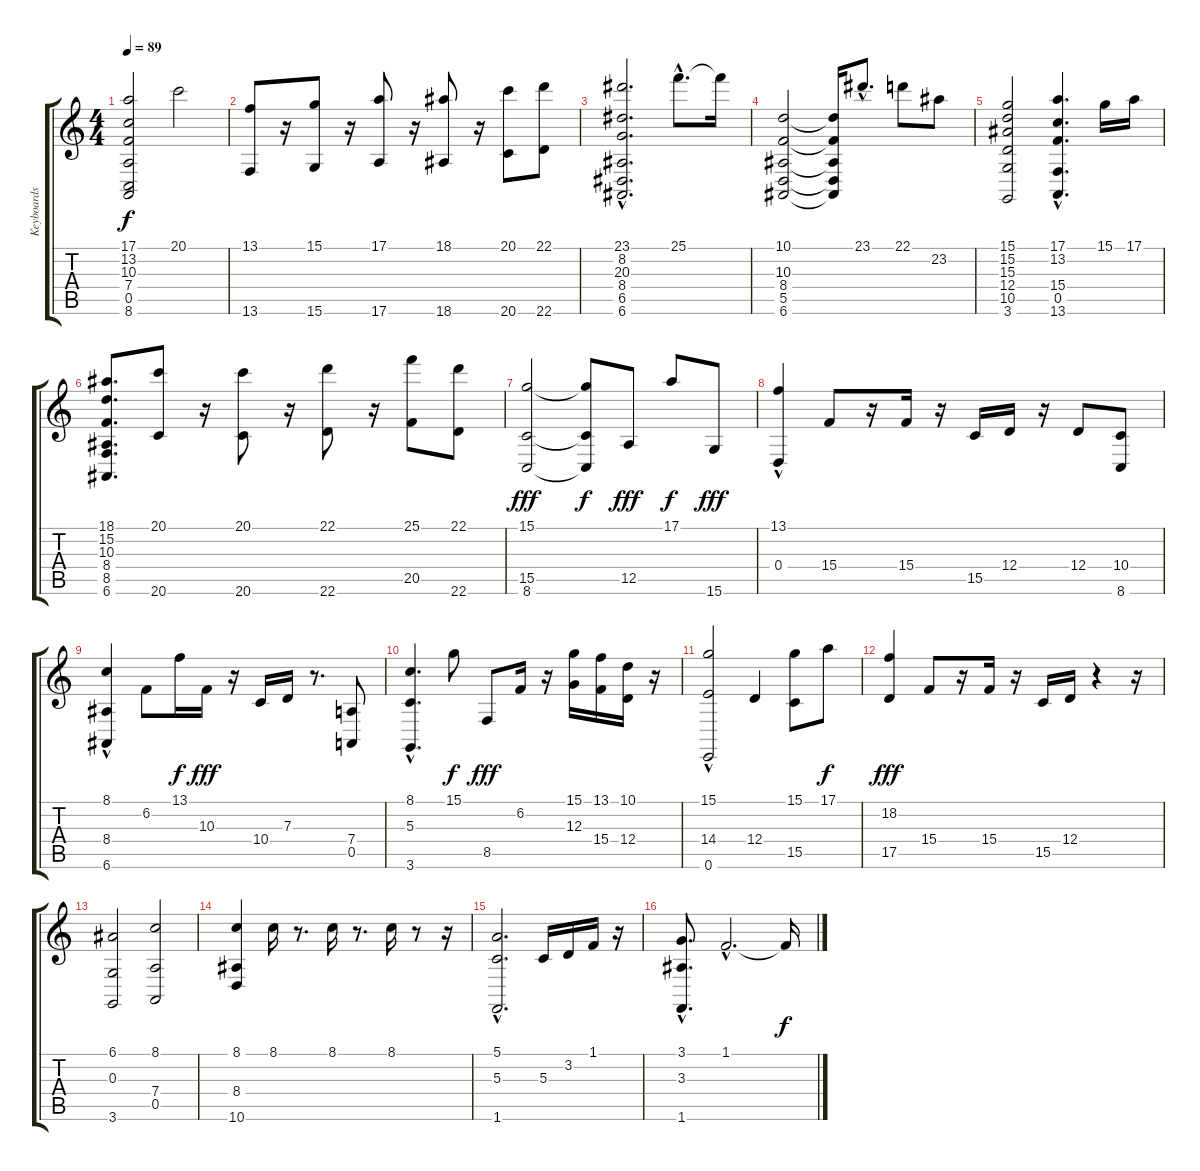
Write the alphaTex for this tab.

\track ("Keyboards" "Keyboards") {instrument stringensemble1}
\staff {score tabs}
\tuning (E4 B3 G3 D3 A2 E2) {hide}
\ts (4 4)
\tempo 89
\clef g2
\ks c
(17.1 13.2 10.3 7.4 0.5 8.6).2{dy f} 20.1.2 |
(13.1 13.6).8 r.16 (15.1 15.6).8 r.16 (17.1 17.6).8 r.16 (18.1 18.6).8 r.16 (20.1 20.6).8 (22.1 22.6).8 |
(23.1{hac} 8.2 20.3 8.4 6.5 6.6).2{d} 25.1{hac}.8{d} 25.1{t}.16 |
(10.1 10.3 8.4 5.5 6.6).2 (10.1{t} 10.3{t} 8.4{t} 5.5{t} 6.6{t}).16 23.1{hac}.8{d} 22.1.8 23.2.8 |
(15.1 15.2 15.3 12.4 10.5 3.6).2 (17.1{hac} 13.2 15.4 0.5 13.6).4{d} 15.1.16 17.1.16 |
(18.1 15.2 10.3 8.4 8.5 6.6).8{d} (20.1 20.6).8 r.16 (20.1 20.6).8 r.16 (22.1 22.6).8 r.16 (25.1 20.5).8 (22.1 22.6).8 |
(15.1 15.5 8.6).2{dy fff} (15.1{t} 15.5{t} 8.6{t}).8{dy f} 12.5.8{dy fff} 17.1.8{dy f} 15.6.8{dy fff} |
(13.1 0.4{hac}).4 15.4.8 r.16 15.4.16 r.16 15.5.16 12.4.16 r.16 12.4.8 (10.4 8.6).8 |
(8.1{hac} 8.4{hac} 6.6{hac}).4 6.2.8 13.1.16{dy f} 10.3.16{dy fff} r.16 10.4.16 7.3.16 r.8{d} (7.4 0.5).8 |
(8.1{hac} 5.3 3.6).4{d} 15.1.8{dy f} 8.5.8{dy fff} 6.2.16 r.16 (15.1 12.3).16 (13.1 15.4).16 (10.1 12.4).16 r.16 |
(15.1{hac} 14.4 0.6).2 12.4.4 (15.1 15.5).8 17.1.8{dy f} |
(18.2 17.5).4{dy fff} 15.4.8 r.16 15.4.16 r.16 15.5.16 12.4.16 r.4 r.16 |
(6.1 0.3 3.6).2 (8.1 7.4 0.5).2 |
(8.1 8.4 10.6).4 8.1.16 r.8{d} 8.1.16 r.8{d} 8.1.16 r.8 r.16 |
(5.1 5.3 1.6{hac}).2{d} 5.3.16 3.2.16 1.1.16 r.16 |
(3.1{hac} 3.3 1.6).8{d} 1.1{hac}.2{d} 1.1{t}.16{dy f}
